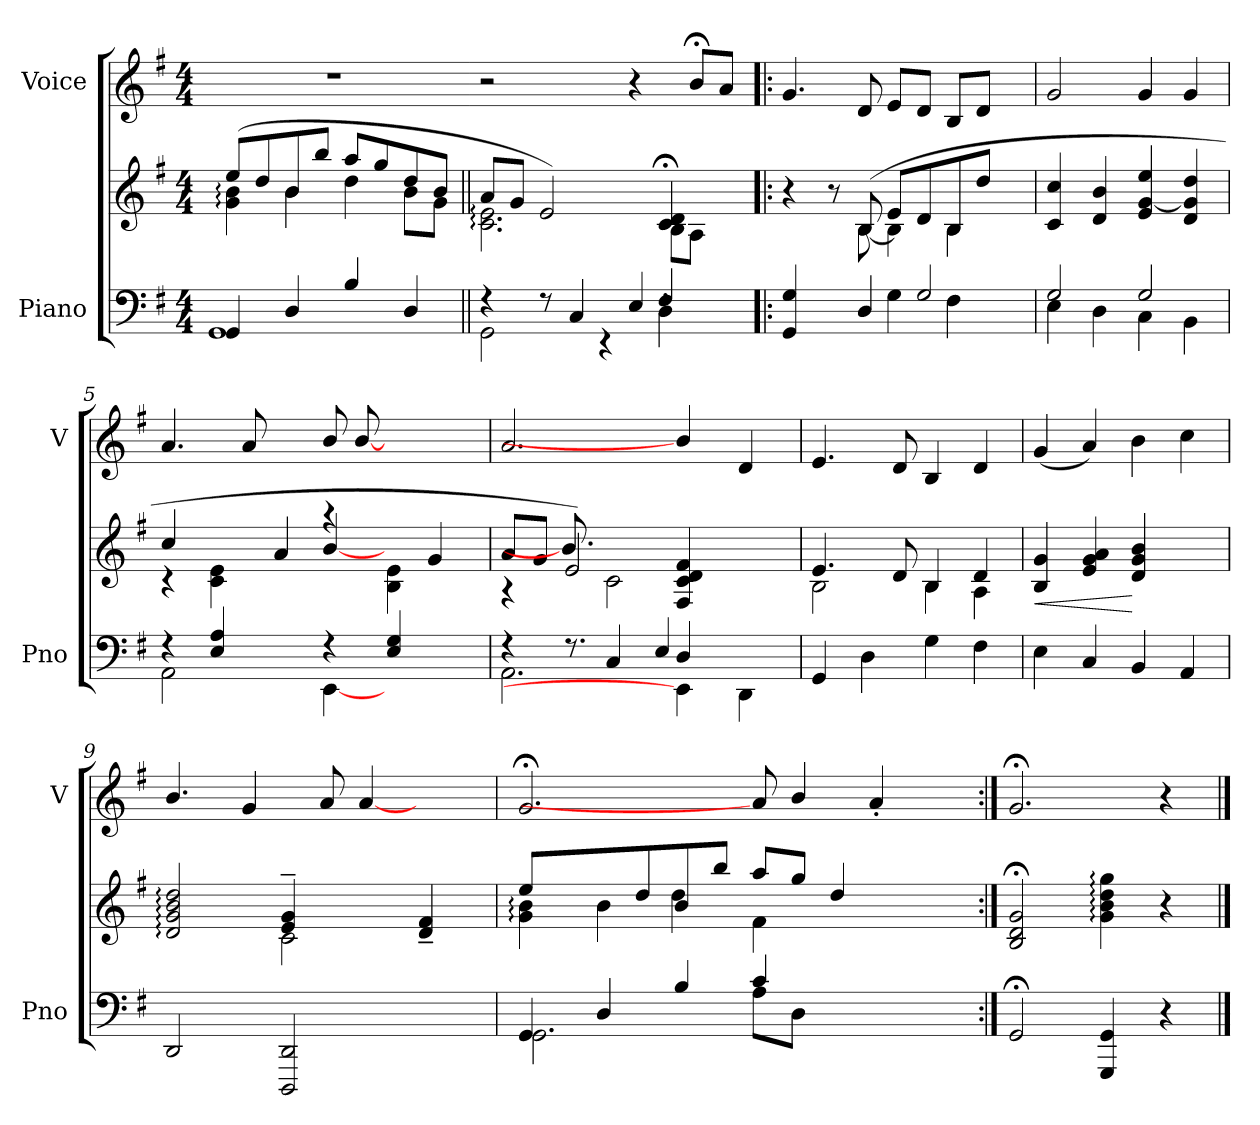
**kern	**kern	**dynam	**kern
*part2	*part2	*part2	*part1
*staff3	*staff2	*staff2/3	*staff1
*I"Piano	*	*	*I"Voice
*I'Pno	*	*	*I'V
*clefF4	*clefG2	*	*clefG2
*k[f#]	*k[f#]	*	*k[f#]
*M4/4	*M4/4	*	*M4/4
=1	=1	=1	=1
*^	*^	*	*
4GG/	1GG	(>8ee/L	4g\:: 4b\::	.	1r
.	.	8dd/	.	.	.
4D/	.	8b/	4b\	.	.
.	.	8bb/J	.	.	.
4B/	.	8aa/L	4dd\	.	.
.	.	8gg/	.	.	.
4D/	.	8dd/	8b\L	.	.
.	.	8b/J	8g\J	.	.
=2||	=2||	=2||	=2||	=2	=2
*	*^	*	*	*	*
4r	2GG\	2.ryy	8a/L	2.c\:: 2.e\::	.	2r
.	.	.	8g/J	.	.	.
8r	.	.	2e/)	.	.	.
4C/	.	.	.	.	.	.
.	4r	.	.	.	.	8ryy
4E/	.	.	.	.	.	4r
.	4F#/	4D'\	4c/;< 4d/;<	8B\L	.	.
8ryy	.	.	.	8A\J	.	8b;</L
8ryy	8ryy	8ryy	8ryy	8ryy	.	8a/J
*	*v	*v	*	*	*	*
!!LO:LB:g=z
=3!|:	=3!|:	=3!|:	=3!|:	=3!|:	=3!|:
4GG/ 4G/	2ryy	4r	4.ryy	.	4.g/
8ryy	.	8r	.	.	.
4D/	.	(>8B/	[<8B\	.	8d/
.	4G\	8e/L	4B\]	.	8e/L
2G/	.	8d/	.	.	8d/J
.	4F#\	8B/	4B\	.	8B/L
.	.	8dd/J	.	.	8d/J
.	8ryy	8ryy	8ryy	.	8ryy
*	*	*v	*v	*	*
=4	=4	=4	=4	=4
2G/	4E\	4c/ 4cc/	.	2g/
.	4D\	4d/ 4b/	.	.
2G/	4C\	4e/ [>4g/ 4ee/	.	4g/
.	4BB\	4d/ 4g/] 4dd/	.	4g/
=5	=5	=5	=5	=5
*	*	*^	*	*
4r	2AA\	4cc/	4r	.	4.a/
4E/ 4A/	.	2ryy	4c\ 4e\	.	.
.	.	.	.	.	8a/
4ryy	4ryy	.	4a/	.	4ryy
4r	[4EE\	4r	[4b/	.	8b/
.	.	.	.	.	[8b/
4E/ 4G/	4..ryy	4B\ 4e\	8.ryy	.	4ryy
.	.	.	4g/	.	.
8.ryy	.	8.ryy	.	.	8.ryy
!!LO:PB:g=z
=6	=6	=6	=6	=6	=6
*	*^	*	*	*	*
4r	2.AA\	2.ryy	8a/L	4r	.	2.a/
.	.	.	8g/J	.	.	.
8.r	.	.	2e/)	8.b/]	.	.
4C/	.	.	.	2c\	.	.
4E/	.	.	.	.	.	.
.	4EE\]	4D/	4F#/ 4c/ 4d/ 4f#/	.	.	4b/]
16ryy	.	.	.	4ryy	.	.
4ryy	4DD\	4ryy	4ryy	.	.	4d/
.	.	.	.	16ryy	.	.
*v	*v	*v	*	*	*	*
=7	=7	=7	=7	=7
4GG/	4.e/	2B\	.	4.e/
4D\	.	.	.	.
.	8d/	.	.	8d/
4G\	4B/	4B\	.	4B/
4F#\	4d/	4A\	.	4d/
=8	=8	=8	=8	=8
!	!	!	!LO:HP:b	!
*	*v	*v	*	*
4E\	4B/ 4g/	<	(<4g/
4C/	4e/ 4g/ 4a/	.	4a/)
4BB/	4d/ 4g/ 4b/	[	4b\
4AA/	4ryy	.	4cc\
!!LO:LB:g=z
=9	=9	=9	=9
*	*^	*	*
2DD/	2d/:: 2g/:: 2b/:: 2dd/::	2ryy	.	4.b/
.	.	.	.	4g/
2DDD/ 2DD/	4e/~ 4g/~	2c\	.	.
.	.	.	.	8a/
.	4ryy	.	.	[4a/
4ryy	4ryy	4d/~ 4f#/~	.	8ryy
.	.	.	.	8ryy
=10	=10	=10	=10	=10
*^	*	*	*	*
4GG/	2.GG\	8ee/L	4g\:: 4b\::	.	2.g;</
.	.	4ryy	.	.	.
4D/	.	.	4b\	.	.
.	.	8dd/	.	.	.
4B/	.	8b/	4dd\	.	.
.	.	8bb/J	.	.	.
4c/	8A\L	8aa/L	4f#\	.	8a/]
.	8D\J	8gg/J	.	.	4b/
4ryy	4ryy	4dd/	2ryy	.	.
.	.	.	.	.	4a'/
4ryy	4ryy	4ryy	.	.	.
.	.	.	.	.	8ryy
*v	*v	*	*	*	*
*	*v	*v	*	*
=11:|!	=11:|!	=11:|!	=11:|!
2GG;</	2B/;< 2d/;< 2g/;<	.	2.g;</
4GGG/ 4GG/	4g\:: 4b\:: 4dd\:: 4gg\::	.	.
4r	4r	.	4r
==	==	==	==
*-	*-	*-	*-
